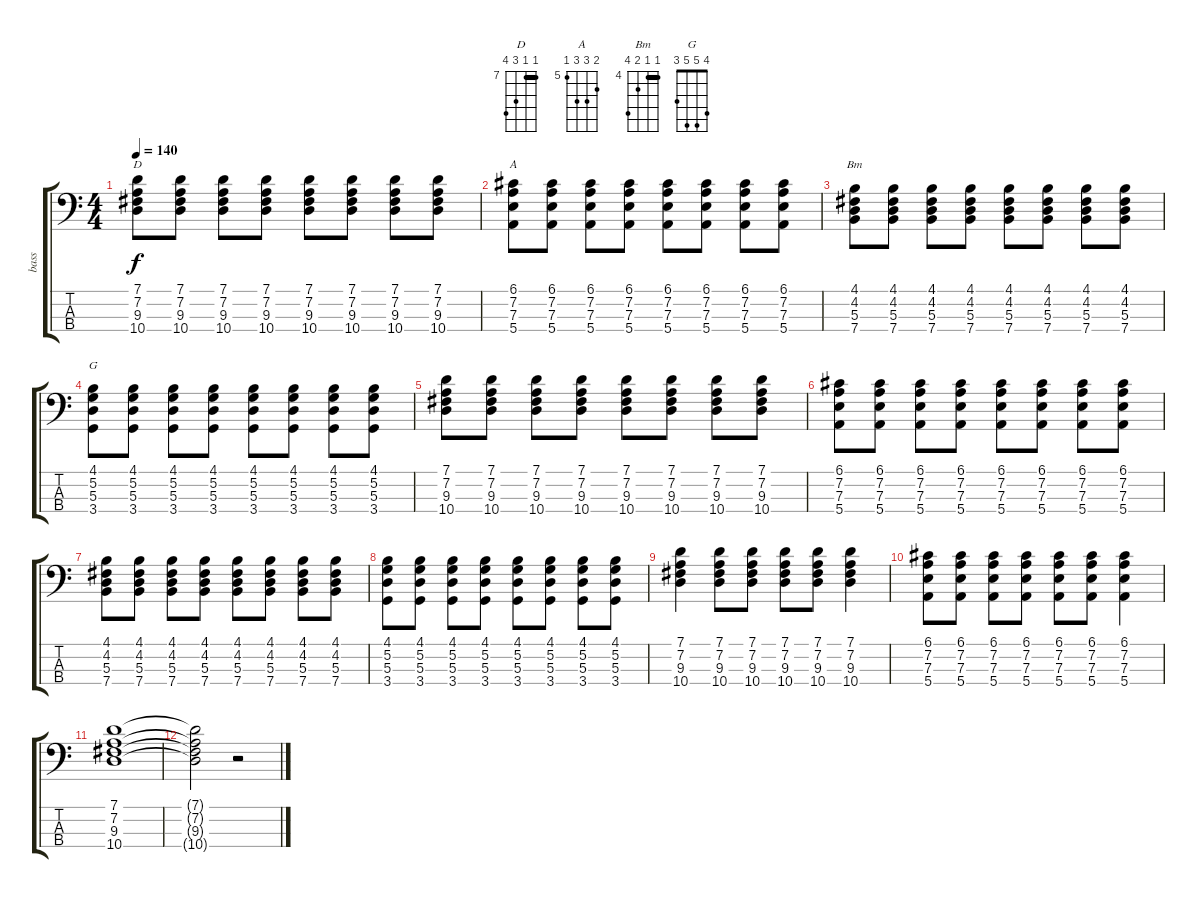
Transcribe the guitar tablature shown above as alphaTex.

\track ("bass" "bass") {instrument electricbasspick}
\staff {score tabs}
\tuning (G2 D2 A1 E1) {hide}
\chord ("D" 7 7 9 10) {firstfret 7 barre 7}
\chord ("A" 6 7 7 5) {firstfret 5}
\chord ("Bm" 4 4 5 7) {firstfret 4 barre 4}
\chord ("G" 4 5 5 3)
\ts (4 4)
\tempo 140
\clef f4
\ks c
(7.1 7.2 9.3 10.4).8{ch "D" dy f} (7.1 7.2 9.3 10.4).8 (7.1 7.2 9.3 10.4).8 (7.1 7.2 9.3 10.4).8 (7.1 7.2 9.3 10.4).8 (7.1 7.2 9.3 10.4).8 (7.1 7.2 9.3 10.4).8 (7.1 7.2 9.3 10.4).8 |
(6.1 7.2 7.3 5.4).8{ch "A"} (6.1 7.2 7.3 5.4).8 (6.1 7.2 7.3 5.4).8 (6.1 7.2 7.3 5.4).8 (6.1 7.2 7.3 5.4).8 (6.1 7.2 7.3 5.4).8 (6.1 7.2 7.3 5.4).8 (6.1 7.2 7.3 5.4).8 |
(4.1 4.2 5.3 7.4).8{ch "Bm"} (4.1 4.2 5.3 7.4).8 (4.1 4.2 5.3 7.4).8 (4.1 4.2 5.3 7.4).8 (4.1 4.2 5.3 7.4).8 (4.1 4.2 5.3 7.4).8 (4.1 4.2 5.3 7.4).8 (4.1 4.2 5.3 7.4).8 |
(4.1 5.2 5.3 3.4).8{ch "G"} (4.1 5.2 5.3 3.4).8 (4.1 5.2 5.3 3.4).8 (4.1 5.2 5.3 3.4).8 (4.1 5.2 5.3 3.4).8 (4.1 5.2 5.3 3.4).8 (4.1 5.2 5.3 3.4).8 (4.1 5.2 5.3 3.4).8 |
(7.1 7.2 9.3 10.4).8 (7.1 7.2 9.3 10.4).8 (7.1 7.2 9.3 10.4).8 (7.1 7.2 9.3 10.4).8 (7.1 7.2 9.3 10.4).8 (7.1 7.2 9.3 10.4).8 (7.1 7.2 9.3 10.4).8 (7.1 7.2 9.3 10.4).8 |
(6.1 7.2 7.3 5.4).8 (6.1 7.2 7.3 5.4).8 (6.1 7.2 7.3 5.4).8 (6.1 7.2 7.3 5.4).8 (6.1 7.2 7.3 5.4).8 (6.1 7.2 7.3 5.4).8 (6.1 7.2 7.3 5.4).8 (6.1 7.2 7.3 5.4).8 |
(4.1 4.2 5.3 7.4).8 (4.1 4.2 5.3 7.4).8 (4.1 4.2 5.3 7.4).8 (4.1 4.2 5.3 7.4).8 (4.1 4.2 5.3 7.4).8 (4.1 4.2 5.3 7.4).8 (4.1 4.2 5.3 7.4).8 (4.1 4.2 5.3 7.4).8 |
(4.1 5.2 5.3 3.4).8 (4.1 5.2 5.3 3.4).8 (4.1 5.2 5.3 3.4).8 (4.1 5.2 5.3 3.4).8 (4.1 5.2 5.3 3.4).8 (4.1 5.2 5.3 3.4).8 (4.1 5.2 5.3 3.4).8 (4.1 5.2 5.3 3.4).8 |
(7.1 7.2 9.3 10.4).4 (7.1 7.2 9.3 10.4).8 (7.1 7.2 9.3 10.4).8 (7.1 7.2 9.3 10.4).8 (7.1 7.2 9.3 10.4).8 (7.1 7.2 9.3 10.4).4 |
(6.1 7.2 7.3 5.4).8 (6.1 7.2 7.3 5.4).8 (6.1 7.2 7.3 5.4).8 (6.1 7.2 7.3 5.4).8 (6.1 7.2 7.3 5.4).8 (6.1 7.2 7.3 5.4).8 (6.1 7.2 7.3 5.4).4 |
(7.1 7.2 9.3 10.4).1 |
(7.1{t} 7.2{t} 9.3{t} 10.4{t}).2 r.2
